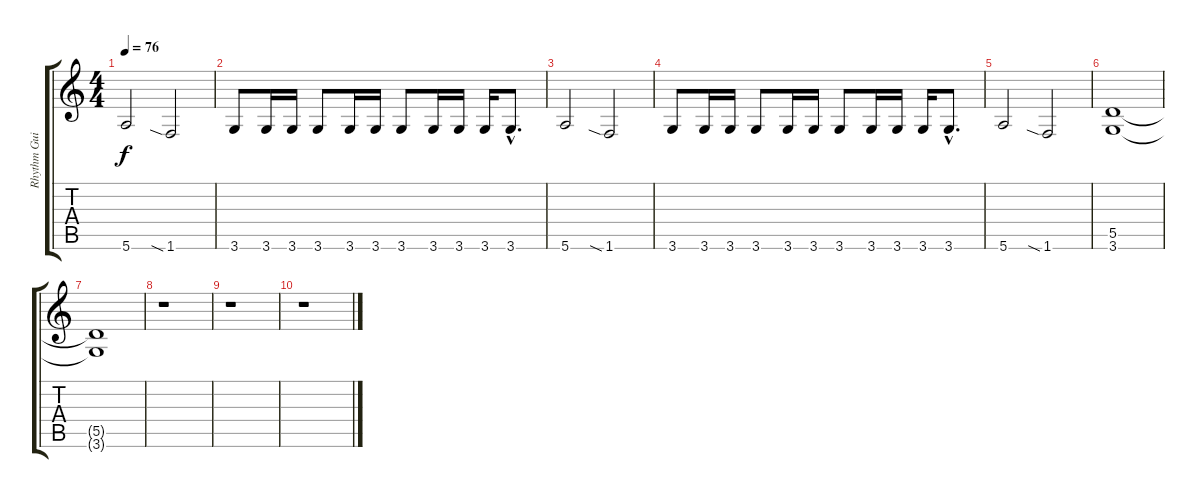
\track ("Rhythm Guitar" "Rhythm Gui") {instrument distortionguitar}
\staff {score tabs}
\tuning (E4 B3 G3 D3 A2 E2) {hide}
\ts (4 4)
\tempo 76
\clef g2
\ks c
5.6.2{dy f} 1.6{sia}.2 |
3.6.8 3.6.16 3.6.16 3.6.8 3.6.16 3.6.16 3.6.8 3.6.16 3.6.16 3.6.16 3.6{hac}.8{d} |
5.6.2 1.6{sia}.2 |
3.6.8 3.6.16 3.6.16 3.6.8 3.6.16 3.6.16 3.6.8 3.6.16 3.6.16 3.6.16 3.6{hac}.8{d} |
5.6.2 1.6{sia}.2 |
(5.5 3.6).1{volume 0} |
(5.5{t} 3.6{t}).1 |
r.1 |
r.1 |
r.1
